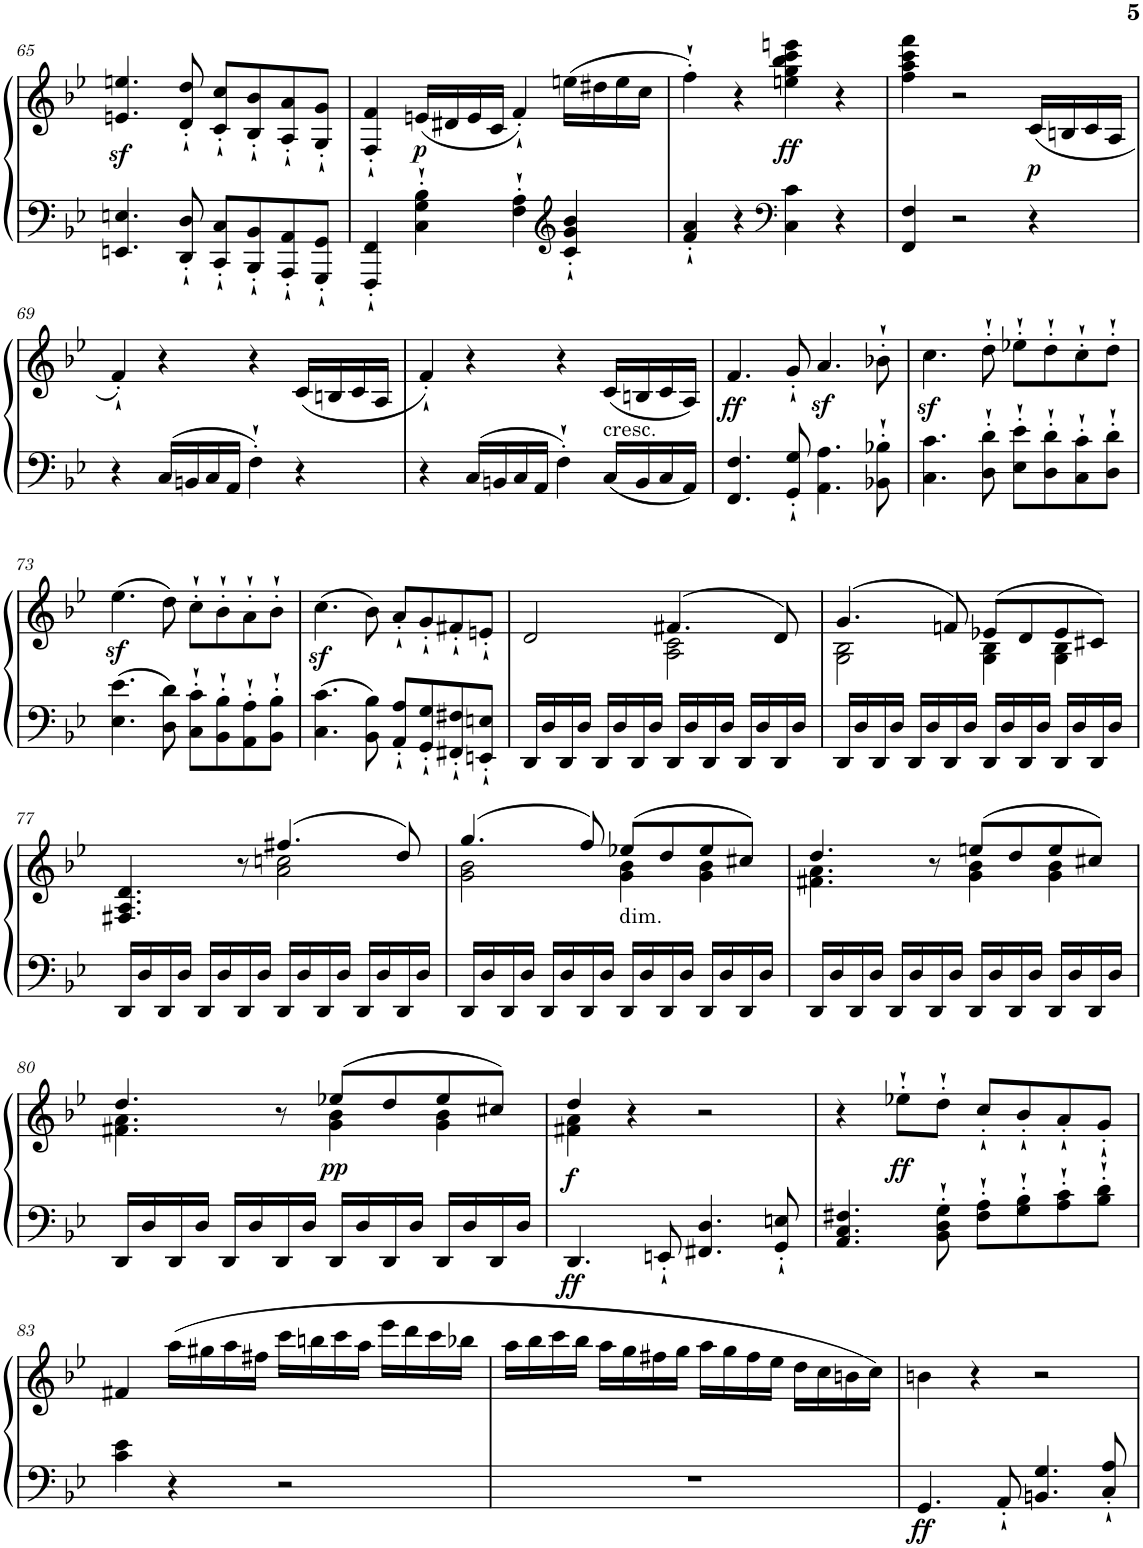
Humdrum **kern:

**kern	**kern	**dynam
*part1	*part1	*part1
*staff2	*staff1	*staff1/2
*I"Piano	*	*
*I'Pno	*	*
!!LO:PB:g=z
*clefF4	*clefG2	*
*k[b-e-]	*k[b-e-]	*
*B-:	*B-:	*
*M4/4	*M4/4	*
*met(c)	*met(c)	*
=65	=65	=65
4.EEn/z> 4.En/z>	4.en/ 4.een/	.
8DD/'` 8D/'`	8d/'` 8dd/'`	.
8CC/'` 8C/'`L	8c/'` 8cc/'`L	.
8BBB-/'` 8BB-/'`	8B-/'` 8b-/'`	.
8AAA/'` 8AA/'`	8A/'` 8a/'`	.
8GGG/'` 8GG/'`J	8G/'` 8g/'`J	.
=66	=66	=66
4FFF/'` 4FF/'`	4F/'` 4f/'`	.
!	!	!LO:DY:b
4C\'` 4G\'` 4B-\'`	(16en/LL	p
.	16d#X/	.
.	16e/	.
.	16c/JJ	.
4F\'` 4A\'`	4f'`/)	.
*clefG2	*	*
4c/'` 4g/'` 4b-/'`	(16een\LL	.
.	16dd#X\	.
.	16ee\	.
.	16cc\JJ	.
=67	=67	=67
4f/'` 4a/'`	4ff'`\)	.
4r	4r	.
*clefF4	*	*
!	!	!LO:DY:b
4C\ 4c\	4een\ 4gg\ 4bb-\ 4ccc\ 4eeen\	ff
4r	4r	.
=68	=68	=68
4FF/ 4F/	4ff\ 4aa\ 4ccc\ 4fff\	.
2r	2r	.
!	!	!LO:DY:b
4r	(16c/LL	p
.	16Bn/	.
.	16c/	.
.	16A/JJ	.
!!LO:LB:g=z
=69	=69	=69
4r	4f'`/)	.
16C/LL	4r	.
16BBn/	.	.
16C/	.	.
16AA/JJ	.	.
4F'`\	4r	.
4r	(16c/LL	.
.	16Bn/	.
.	16c/	.
.	16A/JJ	.
=70	=70	=70
4r	4f'`/)	.
16C/LL	4r	.
16BBn/	.	.
16C/	.	.
16AA/JJ	.	.
4F'`\	4r	.
!	!LO:TX:b:t=cresc.	!
16C/LL	(16c/LL	.
16BB/	16Bn/	.
16C/	16c/	.
16AA/JJ	16A/JJ)	.
=71	=71	=71
!	!	!LO:DY:b
4.FF/ 4.F/	4.f/	ff
8GG/'` 8G/'`	8g'`/	.
4.AA\ 4.A\	4.az</	.
8BB-X\'` 8B-X\'`	8b-X'`\	.
=72	=72	=72
4.C\ 4.c\	4.ccz<\	.
8D\'` 8d\'`	8dd'`\	.
8E-\'` 8e-\'`L	8ee-X'`\L	.
8D\'` 8d\'`	8dd'`\	.
8C\'` 8c\'`	8cc'`\	.
8D\'` 8d\'`J	8dd'`\J	.
!!LO:LB:g=z
=73	=73	=73
4.E-\ 4.e-\	(4.ee-z<\	.
8D\ 8d\	8dd\)	.
8C\'` 8c\'`L	8cc'`\L	.
8BB-\'` 8B-\'`	8b-'`\	.
8AA\'` 8A\'`	8a'`\	.
8BB-\'` 8B-\'`J	8b-'`\J	.
=74	=74	=74
4.C\ 4.c\	(4.ccz<\	.
8BB-\ 8B-\	8b-\)	.
8AA/'` 8A/'`L	8a'`/L	.
8GG/'` 8G/'`	8g'`/	.
8FF#X/'` 8F#X/'`	8f#X'`/	.
8EEn/'` 8En/'`J	8en'`/J	.
=75	=75	=75
*	*^	*
16DD/LL	2d/	2ryy	.
16D/	.	.	.
16DD/	.	.	.
16D/JJ	.	.	.
16DD/LL	.	.	.
16D/	.	.	.
16DD/	.	.	.
16D/JJ	.	.	.
16DD/LL	(4.f#X/	2A\ 2c\	.
16D/	.	.	.
16DD/	.	.	.
16D/JJ	.	.	.
16DD/LL	.	.	.
16D/	.	.	.
16DD/	8d/)	.	.
16D/JJ	.	.	.
=76	=76	=76	=76
16DD/LL	(4.g/	2G\ 2B-\	.
16D/	.	.	.
16DD/	.	.	.
16D/JJ	.	.	.
16DD/LL	.	.	.
16D/	.	.	.
16DD/	8fn/)	.	.
16D/JJ	.	.	.
16DD/LL	(8e-X/L	4G\ 4B-\	.
16D/	.	.	.
16DD/	8d/	.	.
16D/JJ	.	.	.
16DD/LL	8e-/	4G\ 4B-\	.
16D/	.	.	.
16DD/	8c#X/J)	.	.
16D/JJ	.	.	.
!!LO:LB:g=z	!!
=77	=77	=77	=77
16DD/LL	4.F#X/ 4.A/ 4.d/	2ryy	.
16D/	.	.	.
16DD/	.	.	.
16D/JJ	.	.	.
16DD/LL	.	.	.
16D/	.	.	.
16DD/	8r	.	.
16D/JJ	.	.	.
16DD/LL	(4.ff#X/	2a\ 2ccn\	.
16D/	.	.	.
16DD/	.	.	.
16D/JJ	.	.	.
16DD/LL	.	.	.
16D/	.	.	.
16DD/	8dd/)	.	.
16D/JJ	.	.	.
=78	=78	=78	=78
16DD/LL	(4.gg/	2g\ 2b-\	.
16D/	.	.	.
16DD/	.	.	.
16D/JJ	.	.	.
16DD/LL	.	.	.
16D/	.	.	.
16DD/	8ff/)	.	.
16D/JJ	.	.	.
!	!LO:TX:b:t=dim.	!	!
16DD/LL	(8ee-X/L	4g\ 4b-\	.
16D/	.	.	.
16DD/	8dd/	.	.
16D/JJ	.	.	.
16DD/LL	8ee-/	4g\ 4b-\	.
16D/	.	.	.
16DD/	8cc#X/J)	.	.
16D/JJ	.	.	.
=79	=79	=79	=79
16DD/LL	4.dd/	4.f#X\ 4.a\	.
16D/	.	.	.
16DD/	.	.	.
16D/JJ	.	.	.
16DD/LL	.	.	.
16D/	.	.	.
16DD/	8r	8ryy	.
16D/JJ	.	.	.
16DD/LL	(8een/L	4g\ 4b-\	.
16D/	.	.	.
16DD/	8dd/	.	.
16D/JJ	.	.	.
16DD/LL	8ee/	4g\ 4b-\	.
16D/	.	.	.
16DD/	8cc#X/J)	.	.
16D/JJ	.	.	.
!!LO:LB:g=z	!!
=80	=80	=80	=80
16DD/LL	4.dd/	4.f#X\ 4.a\	.
16D/	.	.	.
16DD/	.	.	.
16D/JJ	.	.	.
16DD/LL	.	.	.
16D/	.	.	.
16DD/	8r	8ryy	.
16D/JJ	.	.	.
!	!	!	!LO:DY:b
16DD/LL	(8ee-X/L	4g\ 4b-\	pp
16D/	.	.	.
16DD/	8dd/	.	.
16D/JJ	.	.	.
16DD/LL	8ee-/	4g\ 4b-\	.
16D/	.	.	.
16DD/	8cc#X/J)	.	.
16D/JJ	.	.	.
=81	=81	=81	=81
!	!	!	!LO:DY:b=2
!	!	!	!LO:DY:n=1:b
4.DD/	4dd/	4f#X\ 4a\	ff f
.	4r	2.ryy	.
8EEn'`/	.	.	.
4.FF#X/ 4.D/	2r	.	.
8GG/'` 8En/'`	.	.	.
*	*v	*v	*
=82	=82	=82
4.AA/ 4.C/ 4.F#X/	4r	.
!	!	!LO:DY:b
.	8ee-X'`\L	ff
8BB-\'` 8D\'` 8G\'`	8dd'`\J	.
8F#\'` 8A\'`L	8cc'`/L	.
8G\'` 8B-\'`	8b-'`/	.
8A\'` 8c\'`	8a'`/	.
8B-\'` 8d\'`J	8g'`/J	.
!!LO:LB:g=z
=83	=83	=83
4c\ 4e-\	4f#X/	.
4r	(16aa\LL	.
.	16gg#X\	.
.	16aa\	.
.	16ff#X\JJ	.
2r	16ccc\LL	.
.	16bbn\	.
.	16ccc\	.
.	16aa\JJ	.
.	16eee-\LL	.
.	16ddd\	.
.	16ccc\	.
.	16bb-X\JJ	.
=84	=84	=84
1r	16aa\LL	.
.	16bb-\	.
.	16ccc\	.
.	16bb-\JJ	.
.	16aa\LL	.
.	16gg\	.
.	16ff#X\	.
.	16gg\JJ	.
.	16aa\LL	.
.	16gg\	.
.	16ff#\	.
.	16ee-\JJ	.
.	16dd\LL	.
.	16cc\	.
.	16bn\	.
.	16cc\JJ)	.
=85	=85	=85
!	!	!LO:DY:b=2
4.GG/	4bn\	ff
.	4r	.
8AA'`/	.	.
4.BBn/ 4.G/	2r	.
8C/'` 8A/'`	.	.
=	=	=
*-	*-	*-
